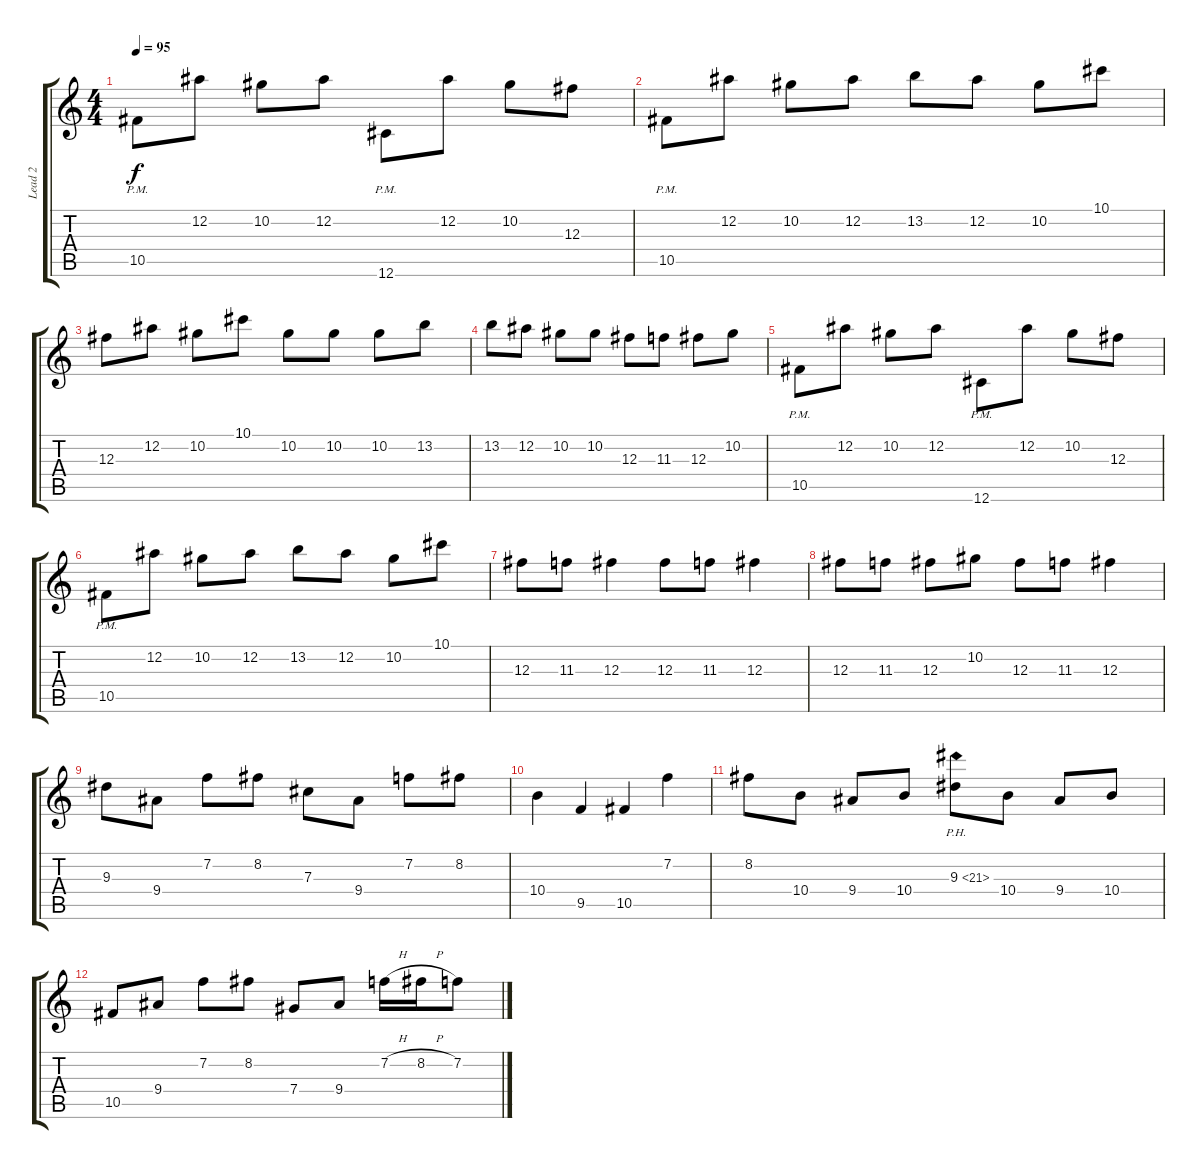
\track ("Lead 2" "Lead 2") {instrument distortionguitar}
\staff {score tabs}
\tuning (Eb4 Bb3 Gb3 Db3 Ab2 Db2) {hide}
\ts (4 4)
\tempo 95
\clef g2
\ks c
10.5{pm}.8{dy f volume 13} 12.2.8 10.2.8 12.2.8 12.6{pm}.8 12.2.8 10.2.8 12.3.8 |
10.5{pm}.8 12.2.8 10.2.8 12.2.8 13.2.8 12.2.8 10.2.8 10.1.8 |
12.3.8 12.2.8 10.2.8 10.1.8 10.2.8 10.2.8 10.2.8 13.2.8 |
13.2.8 12.2.8 10.2.8 10.2.8 12.3.8 11.3.8 12.3.8 10.2.8 |
10.5{pm}.8{volume 13} 12.2.8 10.2.8 12.2.8 12.6{pm}.8 12.2.8 10.2.8 12.3.8 |
10.5{pm}.8 12.2.8 10.2.8 12.2.8 13.2.8 12.2.8 10.2.8 10.1.8 |
12.3.8 11.3.8 12.3.4 12.3.8 11.3.8 12.3.4 |
12.3.8 11.3.8 12.3.8 10.2.8 12.3.8 11.3.8 12.3.4 |
9.3.8 9.4.8 7.2.8 8.2.8 7.3.8 9.4.8 7.2.8 8.2.8 |
10.4.4 9.5.4 10.5.4 7.2.4 |
8.2.8 10.4.8 9.4.8 10.4.8 9.3{ph 12}.8 10.4.8 9.4.8 10.4.8 |
10.5.8 9.4.8 7.2.8 8.2.8 7.4.8 9.4.8 7.2{h}.16 8.2{h}.16 7.2.8
